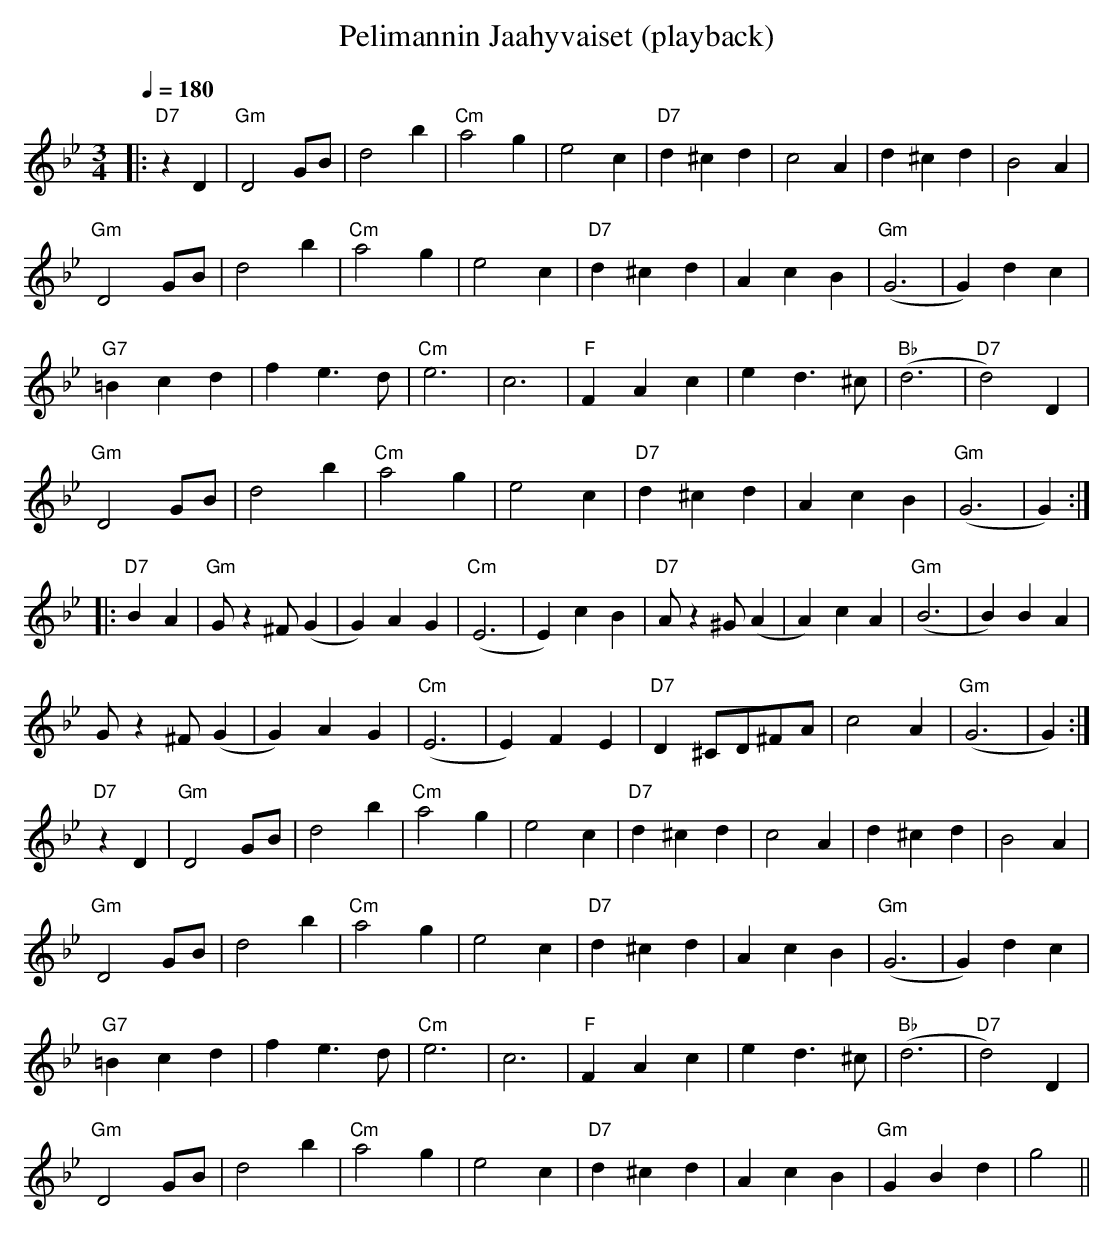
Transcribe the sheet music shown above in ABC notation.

X:1
T:Pelimannin Jaahyvaiset (playback)
M:3/4
L:1/4
Q:1/4=180
K:Gm
|: "D7" z D | "Gm" D2 G/2B/2 | d2 b | "Cm" a2 g | e2 c |
"D7" d ^c d | c2 A | d ^c d | B2 A | !
"Gm" D2 G/2B/2 | d2 b | "Cm" a2 g | e2 c |
"D7" d ^c d | A c B | "Gm" (G3 | G) d c | !
"G7" =B c d | f e>d | "Cm" e3 | c3 |
"F" F A c | e d>^c | "Bb" (d3 | "D7" d2) D | !
"Gm" D2 G/2B/2 | d2 b | "Cm" a2 g | e2 c |
"D7" d ^c d | A c B | "Gm" (G3 | G) :| !
|: "D7" B A | "Gm" G/2 z ^F/2 (G | G) A G | "Cm" (E3 | E) c B |
"D7" A/2 z ^G/2 (A | A) c A | "Gm" (B3 | B) B A | !
G/2 z ^F/2 (G | G) A G | "Cm" (E3 | E) F E |
"D7" D ^C/2D/2^F/2A/2 | c2 A | "Gm" (G3 | G) :| !
"D7" z D | "Gm" D2 G/2B/2 | d2 b | "Cm" a2 g | e2 c |
"D7" d ^c d | c2 A | d ^c d | B2 A | !
"Gm" D2 G/2B/2 | d2 b | "Cm" a2 g | e2 c |
"D7" d ^c d | A c B | "Gm" (G3 | G) d c | !
"G7" =B c d | f e>d | "Cm" e3 | c3 |
"F" F A c | e d>^c | "Bb" (d3 | "D7" d2) D | !
"Gm" D2 G/2B/2 | d2 b | "Cm" a2 g | e2 c |
"D7" d ^c d | A c B | "Gm" G B d | g2 ||
